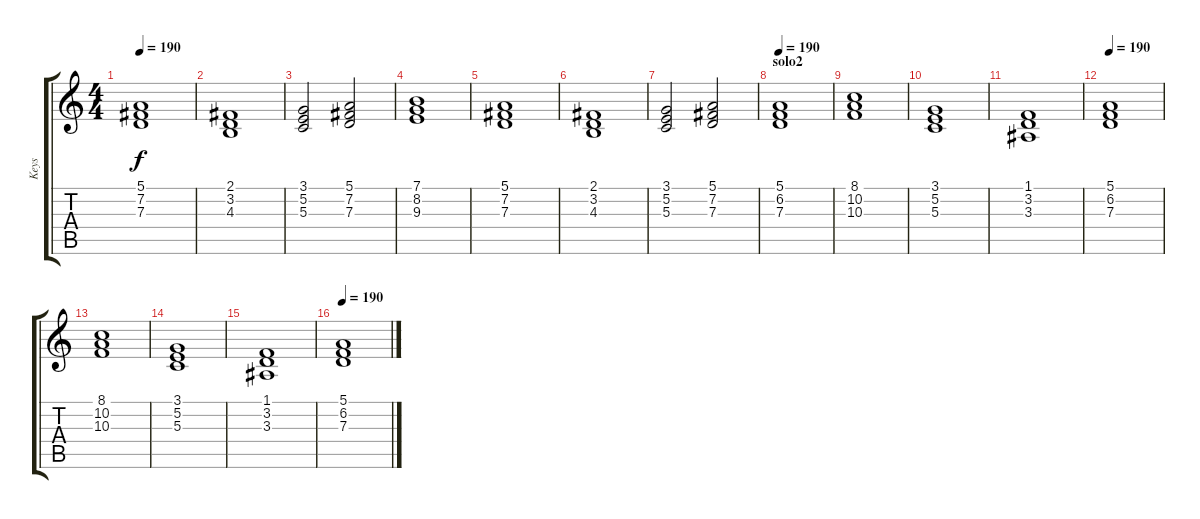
\track ("Keys" "Keys") {instrument stringensemble1}
\staff {score tabs}
\tuning (E4 B3 G3 D3 A2 E2) {hide}
\ts (4 4)
\tempo 190
\clef g2
\ks c
(5.1 7.2 7.3).1{dy f} |
(2.1 3.2 4.3).1 |
(3.1 5.2 5.3).2 (5.1 7.2 7.3).2 |
(7.1 8.2 9.3).1 |
(5.1 7.2 7.3).1 |
(2.1 3.2 4.3).1 |
(3.1 5.2 5.3).2 (5.1 7.2 7.3).2 |
\section ("" "solo2")
\tempo 190
(5.1 6.2 7.3).1 |
(8.1 10.2 10.3).1 |
(3.1 5.2 5.3).1 |
(1.1 3.2 3.3).1 |
\tempo 190
(5.1 6.2 7.3).1 |
(8.1 10.2 10.3).1 |
(3.1 5.2 5.3).1 |
(1.1 3.2 3.3).1 |
\tempo 190
(5.1 6.2 7.3).1
